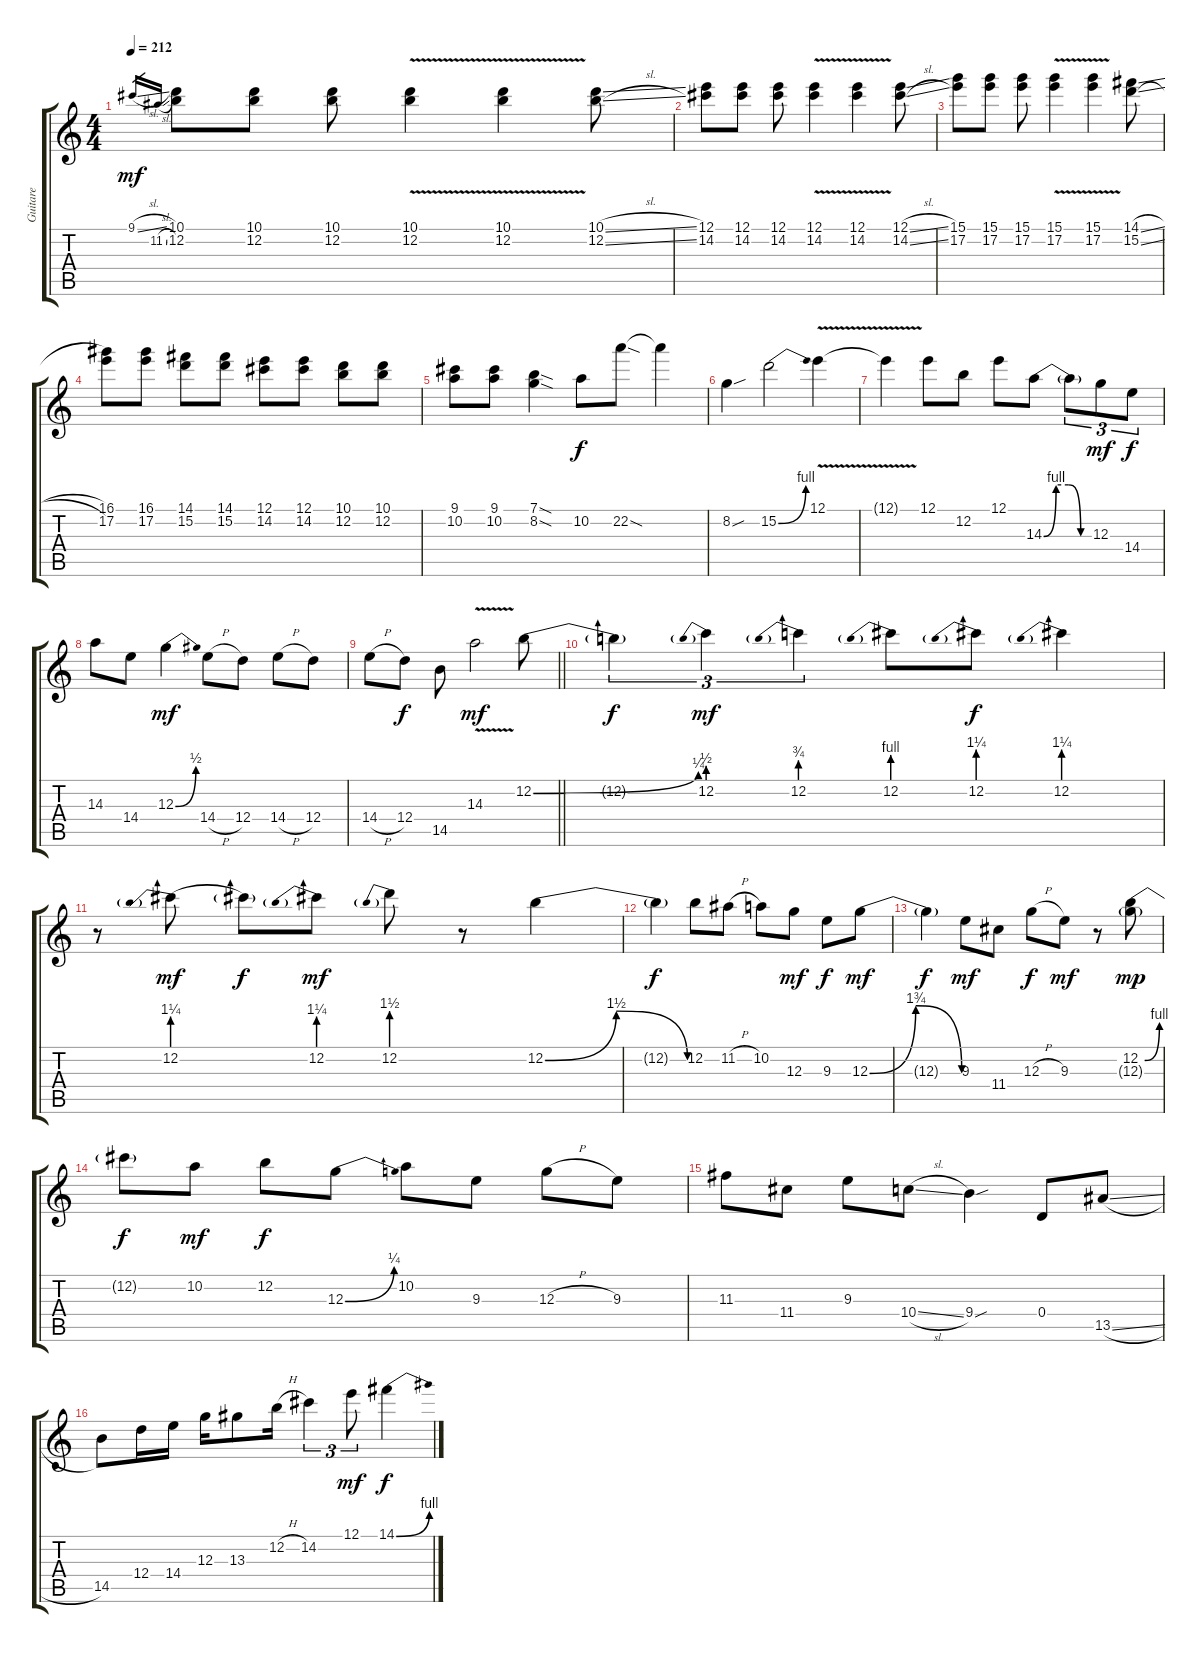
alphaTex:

\track ("Guitare" "Guitare") {instrument overdrivenguitar}
\staff {score tabs}
\tuning (E4 B3 G3 D3 A2 E2) {hide}
\ts (4 4)
\tempo 212
\clef g2
\ks c
9.1{sl}.16{gr dy mf} 11.2{sl}.16{gr} (10.1 12.2).8 (10.1 12.2).8 (10.1 12.2).8 (10.1{v} 12.2{v}).4 (10.1{v} 12.2{v}).4 (10.1{sl} 12.2{sl}).8 |
(12.1 14.2).8 (12.1 14.2).8 (12.1 14.2).8 (12.1{v} 14.2{v}).4 (12.1{v} 14.2{v}).4 (12.1{sl} 14.2{sl}).8 |
(15.1 17.2).8 (15.1 17.2).8 (15.1 17.2).8 (15.1{v} 17.2{v}).4 (15.1{v} 17.2{v}).4 (14.1{sl} 15.2{sl}).8 |
(16.1 17.2).8 (16.1 17.2).8 (14.1 15.2).8 (14.1 15.2).8 (12.1 14.2).8 (12.1 14.2).8 (10.1 12.2).8 (10.1 12.2).8 |
(9.1 10.2).8 (9.1 10.2).8 (7.1{sod} 8.2{sod}).4 10.2.8{dy f} 22.2{sod}.8 22.2{t}.4 |
8.2{sou}.4 15.2{be (bend 0 0 60 4)}.2 12.1{v}.4 |
12.1{t}.4 12.1.8 12.2.8 12.1.8 14.3{be (custom 0 0 15 4 30 4 45 0 60 0)}.8 14.3{t}.8{tu (3 2)} 12.3.8{tu (3 2) dy mf} 14.4.8{tu (3 2) dy f} |
14.3.8 14.4.8 12.3{be (bend 0 0 60 2)}.4{dy mf} 14.4{h}.8 12.4.8 14.4{h}.8 12.4.8 |
\barLineRight lightlight
14.4{h}.8 12.4.8{dy f} 14.5.8 14.3{v}.2{dy mf} 12.2{be (bend 0 0 60 1)}.8 |
12.2{t}.4{tu (3 2) dy f} 12.2{be (prebend 0 2 60 2)}.4{tu (3 2) dy mf} 12.2{be (prebend 0 3 60 3)}.4{tu (3 2)} 12.2{be (prebend 0 4 60 4)}.8 12.2{be (prebend 0 5 60 5)}.8{dy f} 12.2{be (prebend 0 5 60 5)}.4 |
r.8 12.2{be (prebend 0 5 60 5)}.8{dy mf} 12.2{t}.8{dy f} 12.2{be (prebend 0 5 60 5)}.8{dy mf} 12.2{be (prebend 0 6 60 6)}.8 r.8 12.2{be (bendrelease 0 0 15 6 15 6 60 0)}.4 |
12.2{t}.4{dy f} 12.2.8 11.2{h}.8 10.2.8 12.3.8{dy mf} 9.3.8{dy f} 12.3{be (bendrelease 0 0 15 7 15 7 60 0)}.8{dy mf} |
12.3{t}.4{dy f} 9.3.8{dy mf} 11.4.8 12.3{h}.8{dy f} 9.3.8{dy mf} r.8 (12.2{be (bend 0 0 60 4)} 12.3{g}).8{dy mp} |
12.2{t}.8{dy f} 10.2.8{dy mf} 12.2.8{dy f} 12.3{be (bend 0 0 60 1)}.8 10.2.8 9.3.8 12.3{h}.8 9.3.8 |
11.3.8 11.4.8 9.3.8 10.4{sl}.8 9.4{sou}.4 0.4.8 13.5{sl}.8 |
14.5.8 12.4.16 14.4.16 12.3.16 13.3.8 12.2{h}.16 14.2.4{tu (3 2)} 12.1.8{tu (3 2) dy mf} 14.1{be (bend 0 0 60 4)}.4{dy f}
